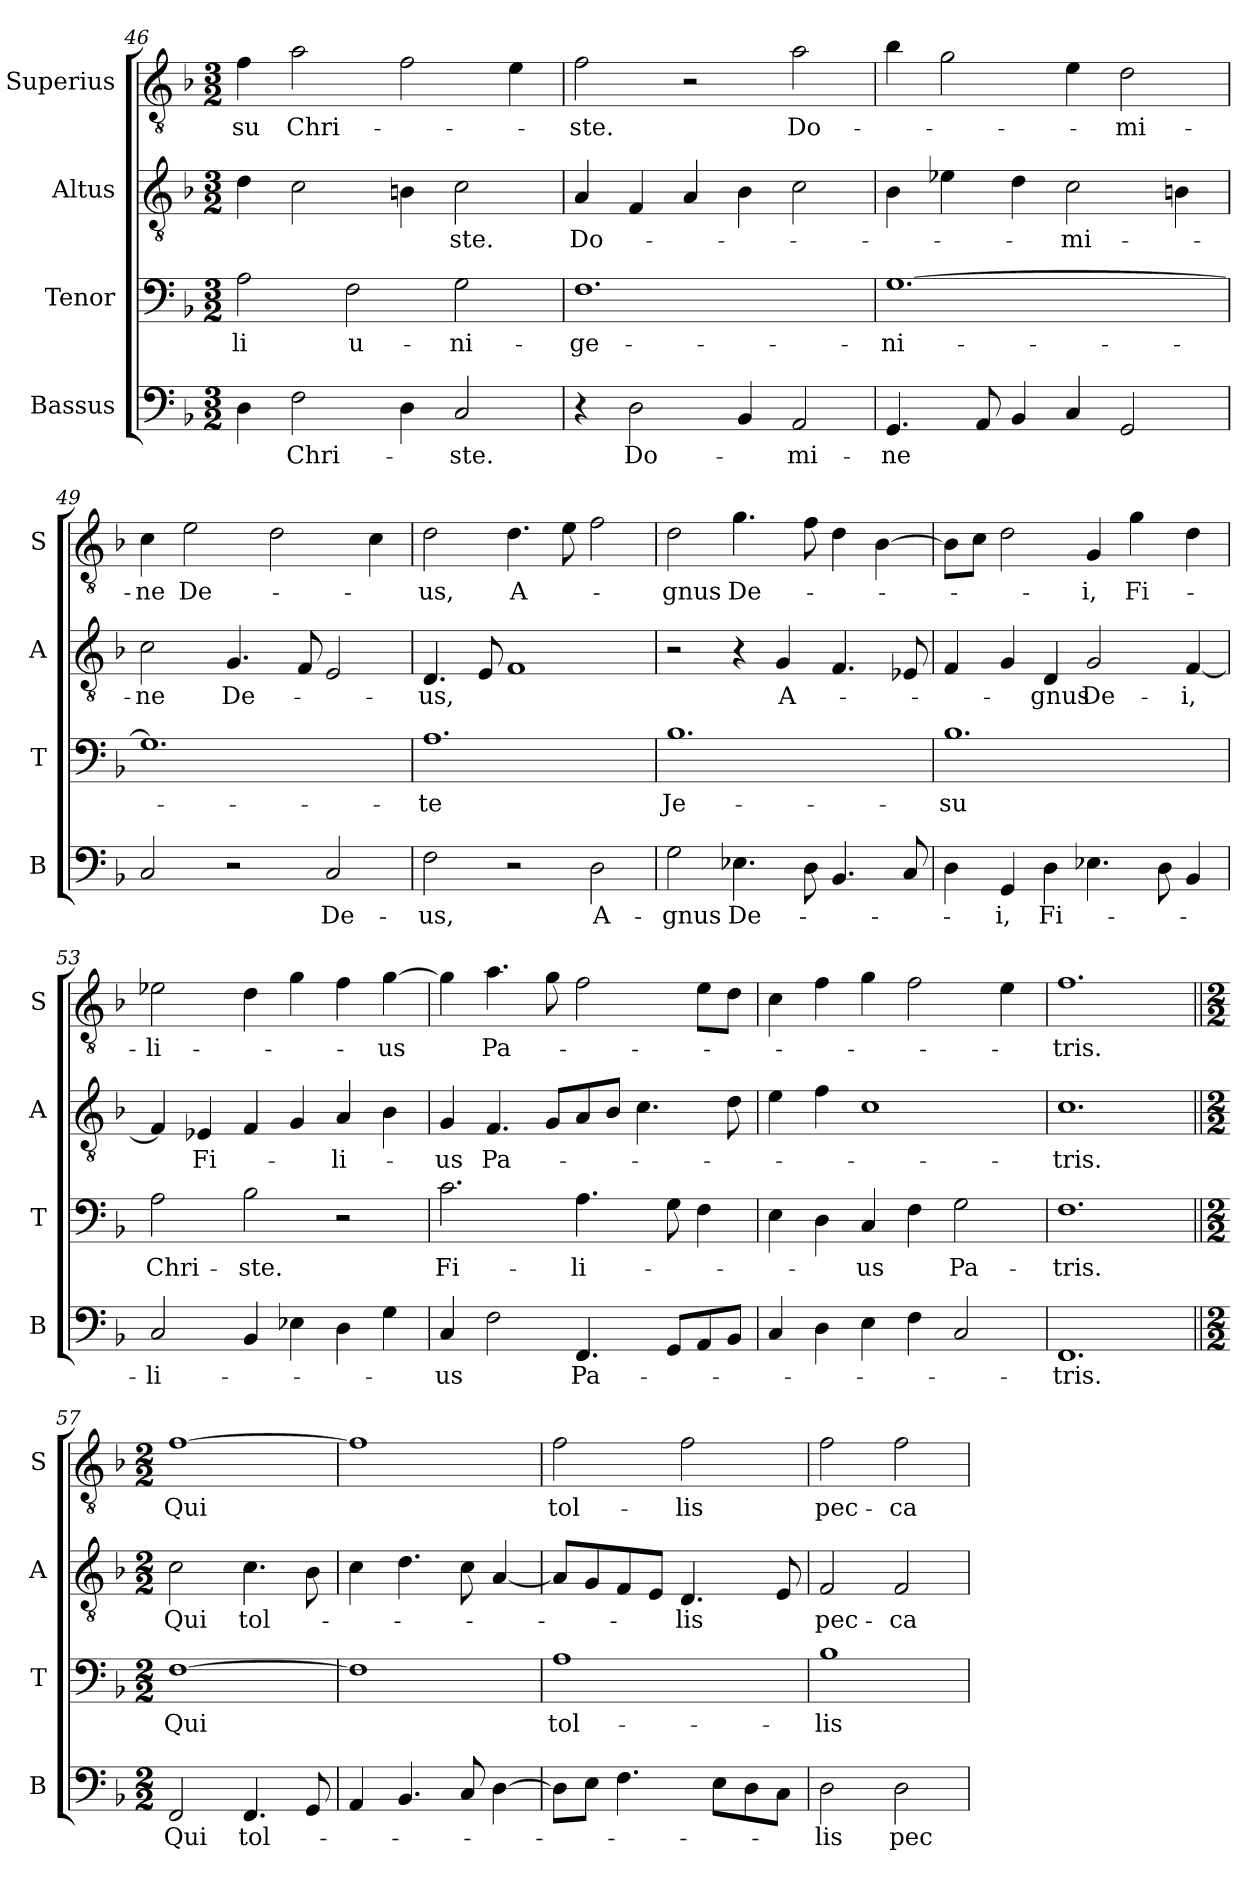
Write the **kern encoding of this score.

**kern	**text	**kern	**text	**kern	**text	**kern	**text
*part4	*part4	*part3	*part3	*part2	*part2	*part1	*part1
*staff4	*staff4	*staff3	*staff3	*staff2	*staff2	*staff1	*staff1
*I"Bassus	*	*I"Tenor	*	*I"Altus	*	*I"Superius	*
*I'B	*	*I'T	*	*I'A	*	*I'S	*
*clefF4	*	*clefF4	*	*clefGv2	*	*clefGv2	*
*k[b-]	*	*k[b-]	*	*k[b-]	*	*k[b-]	*
*d:	*	*d:	*	*d:	*	*d:	*
*M3/2	*	*M3/2	*	*M3/2	*	*M3/2	*
=46	=46	=46	=46	=46	=46	=46	=46
4D	.	2A	-li	4d	.	4f	-su
2F	Chri-	.	.	2c	.	2a	Chri-
.	.	2F	u-	.	.	.	.
4D	.	.	.	4Bni	.	2f	.
2C	-ste.	2G	-ni-	2c	-ste.	.	.
.	.	.	.	.	.	4e	.
=47	=47	=47	=47	=47	=47	=47	=47
4r	.	1.F	-ge-	4A	Do-	2f	-ste.
2D	Do-	.	.	4F	.	.	.
.	.	.	.	4A	.	2r	.
4BB-	.	.	.	4B-	.	.	.
2AA	-mi-	.	.	2c	.	2a	Do-
=48	=48	=48	=48	=48	=48	=48	=48
4.GG	-ne	[1.G	-ni-	4B-	.	4b-	.
.	.	.	.	4e-X	.	2g	.
8AA	.	.	.	.	.	.	.
4BB-	.	.	.	4d	.	.	.
4C	.	.	.	2c	-mi-	4e	.
2GG	.	.	.	.	.	2d	-mi-
.	.	.	.	4Bn	.	.	.
=49	=49	=49	=49	=49	=49	=49	=49
2C	.	1.G]	.	2c	-ne	4c	-ne
.	.	.	.	.	.	2e	De-
2r	.	.	.	4.G	De-	.	.
.	.	.	.	.	.	2d	.
.	.	.	.	8F	.	.	.
2C	De-	.	.	2E	.	.	.
.	.	.	.	.	.	4c	.
=50	=50	=50	=50	=50	=50	=50	=50
2F	-us,	1.A	-te	4.D	-us,	2d	-us,
.	.	.	.	8E	.	.	.
2r	.	.	.	1F	.	4.d	A-
.	.	.	.	.	.	8e	.
2D	A-	.	.	.	.	2f	.
=51	=51	=51	=51	=51	=51	=51	=51
2G	-gnus	1.B-	Je-	2r	.	2d	-gnus
4.E-X	De-	.	.	4r	.	4.g	De-
.	.	.	.	4G	A-	.	.
8D	.	.	.	.	.	8f	.
4.BB-	.	.	.	4.F	.	4d	.
.	.	.	.	.	.	[4B-	.
8C	.	.	.	8E-X	.	.	.
=52	=52	=52	=52	=52	=52	=52	=52
4D	.	1.B-	-su	4F	.	8B-L]	.
.	.	.	.	.	.	8cJ	.
4GG	-i,	.	.	4G	.	2d	.
4D	Fi-	.	.	4D	-gnus	.	.
4.E-X	.	.	.	2G	De-	4G	-i,
.	.	.	.	.	.	4g	Fi-
8D	.	.	.	.	.	.	.
4BB-	.	.	.	[4F	-i,	4d	.
=53	=53	=53	=53	=53	=53	=53	=53
2C	-li-	2A	Chri-	4F]	.	2e-i	-li-
.	.	.	.	4E-i	Fi-	.	.
4BB-	.	2B-	-ste.	4F	.	4d	.
4E-X	.	.	.	4G	.	4g	.
4D	.	2r	.	4A	-li-	4f	.
4G	.	.	.	4B-	.	[4g	-us
=54	=54	=54	=54	=54	=54	=54	=54
4C	-us	2.c	Fi-	4G	-us	4g]	.
2F	.	.	.	4.F	Pa-	4.a	Pa-
.	.	.	.	8GL	.	8g	.
4.FF	Pa-	4.A	-li-	8A	.	2f	.
.	.	.	.	8B-J	.	.	.
.	.	.	.	4.c	.	.	.
8GGL	.	8G	.	.	.	.	.
8AA	.	4F	.	.	.	8eL	.
8BB-J	.	.	.	8d	.	8dJ	.
=55	=55	=55	=55	=55	=55	=55	=55
4C	.	4E	.	4e	.	4c	.
4D	.	4D	.	4f	.	4f	.
4E	.	4C	-us	1c	.	4g	.
4F	.	4F	.	.	.	2f	.
2C	.	2G	Pa-	.	.	.	.
.	.	.	.	.	.	4e	.
=56	=56	=56	=56	=56	=56	=56	=56
1.FF	-tris.	1.F	-tris.	1.c	-tris.	1.f	-tris.
=57||	=57||	=57||	=57||	=57||	=57||	=57||	=57||
*M2/2	*	*M2/2	*	*M2/2	*	*M2/2	*
2FF	Qui	[1F	Qui	2c	Qui	[1f	Qui
4.FF	tol-	.	.	4.c	tol-	.	.
8GG	.	.	.	8B-	.	.	.
=58	=58	=58	=58	=58	=58	=58	=58
4AA	.	1F]	.	4c	.	1f]	.
4.BB-	.	.	.	4.d	.	.	.
8C	.	.	.	8c	.	.	.
[4D	.	.	.	[4A	.	.	.
=59	=59	=59	=59	=59	=59	=59	=59
8DL]	.	1A	tol-	8AL]	.	2f	tol-
8EJ	.	.	.	8G	.	.	.
4.F	.	.	.	8F	.	.	.
.	.	.	.	8EJ	.	.	.
.	.	.	.	4.D	-lis	2f	-lis
8EL	.	.	.	.	.	.	.
8D	.	.	.	.	.	.	.
8CJ	.	.	.	8E	.	.	.
=60	=60	=60	=60	=60	=60	=60	=60
2D	-lis	1B-	-lis	2F	pec-	2f	pec-
2D	pec-	.	.	2F	-ca-	2f	-ca-
=	=	=	=	=	=	=	=
*-	*-	*-	*-	*-	*-	*-	*-
